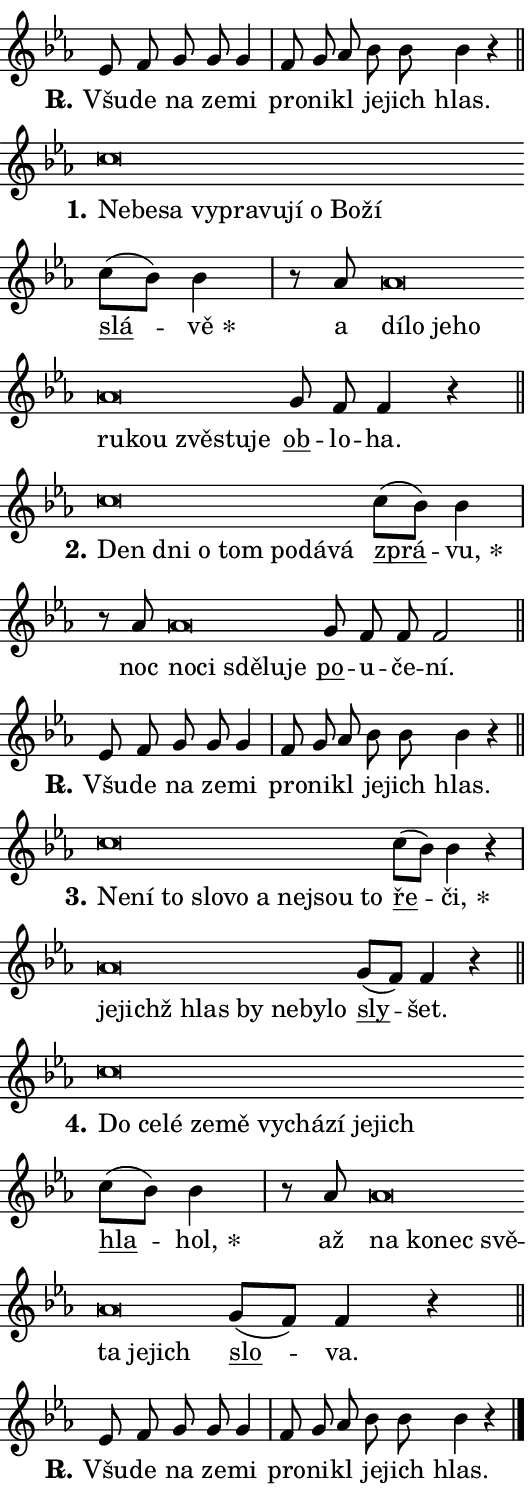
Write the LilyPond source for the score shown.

\version "2.24.0"
\header { tagline = "" }
\paper {
  indent = 0\cm
  top-margin = 0\cm
  right-margin = 0.13\cm % to fit lyric hyphens
  bottom-margin = 0\cm
  left-margin = 0\cm
  paper-width = 9\cm
  page-breaking = #ly:one-page-breaking
  system-system-spacing.basic-distance = #11
  score-system-spacing.basic-distance = #11
  ragged-last = ##f
}


%% Author: Thomas Morley
%% https://lists.gnu.org/archive/html/lilypond-user/2020-05/msg00002.html
#(define (line-position grob)
"Returns position of @var[grob} in current system:
   @code{'start}, if at first time-step
   @code{'end}, if at last time-step
   @code{'middle} otherwise
"
  (let* ((col (ly:item-get-column grob))
         (ln (ly:grob-object col 'left-neighbor))
         (rn (ly:grob-object col 'right-neighbor))
         (col-to-check-left (if (ly:grob? ln) ln col))
         (col-to-check-right (if (ly:grob? rn) rn col))
         (break-dir-left
           (and
             (ly:grob-property col-to-check-left 'non-musical #f)
             (ly:item-break-dir col-to-check-left)))
         (break-dir-right
           (and
             (ly:grob-property col-to-check-right 'non-musical #f)
             (ly:item-break-dir col-to-check-right))))
        (cond ((eqv? 1 break-dir-left) 'start)
              ((eqv? -1 break-dir-right) 'end)
              (else 'middle))))

#(define (tranparent-at-line-position vctor)
  (lambda (grob)
  "Relying on @code{line-position} select the relevant enry from @var{vctor}.
Used to determine transparency,"
    (case (line-position grob)
      ((end) (not (vector-ref vctor 0)))
      ((middle) (not (vector-ref vctor 1)))
      ((start) (not (vector-ref vctor 2))))))

noteHeadBreakVisibility =
#(define-music-function (break-visibility)(vector?)
"Makes @code{NoteHead}s transparent relying on @var{break-visibility}"
#{
  \override NoteHead.transparent =
    #(tranparent-at-line-position break-visibility)
#})

#(define delete-ledgers-for-transparent-note-heads
  (lambda (grob)
    "Reads whether a @code{NoteHead} is transparent.
If so this @code{NoteHead} is removed from @code{'note-heads} from
@var{grob}, which is supposed to be @code{LedgerLineSpanner}.
As a result ledgers are not printed for this @code{NoteHead}"
    (let* ((nhds-array (ly:grob-object grob 'note-heads))
           (nhds-list
             (if (ly:grob-array? nhds-array)
                 (ly:grob-array->list nhds-array)
                 '()))
           ;; Relies on the transparent-property being done before
           ;; Staff.LedgerLineSpanner.after-line-breaking is executed.
           ;; This is fragile ...
           (to-keep
             (remove
               (lambda (nhd)
                 (ly:grob-property nhd 'transparent #f))
               nhds-list)))
      ;; TODO find a better method to iterate over grob-arrays, similiar
      ;; to filter/remove etc for lists
      ;; For now rebuilt from scratch
      (set! (ly:grob-object grob 'note-heads)  '())
      (for-each
        (lambda (nhd)
          (ly:pointer-group-interface::add-grob grob 'note-heads nhd))
        to-keep))))

squashNotes = {
  \override NoteHead.X-extent = #'(-0.2 . 0.2)
  \override NoteHead.Y-extent = #'(-0.75 . 0)
  \override NoteHead.stencil =
    #(lambda (grob)
       (let ((pos (ly:grob-property grob 'staff-position)))
         (begin
           (if (< pos -7) (display "ERROR: Lower brevis then expected\n") (display ""))
           (if (<= pos -6) ly:text-interface::print ly:note-head::print))))
}
unSquashNotes = {
  \revert NoteHead.X-extent
  \revert NoteHead.Y-extent
  \revert NoteHead.stencil
}

hideNotes = \noteHeadBreakVisibility #begin-of-line-visible
unHideNotes = \noteHeadBreakVisibility #all-visible

% work-around for resetting accidentals
% https://lilypond.org/doc/v2.23/Documentation/notation/displaying-rhythms#unmetered-music
cadenzaMeasure = {
  \cadenzaOff
  \partial 1024 s1024
  \cadenzaOn
}

#(define-markup-command (accent layout props text) (markup?)
  "Underline accented syllable"
  (interpret-markup layout props
    #{\markup \override #'(offset . 4.3) \underline { #text }#}))

responsum = \markup \concat {
  "R" \hspace #-1.05 \path #0.1 #'((moveto 0 0.07) (lineto 0.9 0.8)) \hspace #0.05 "."
}

spaceSize = #0.6828661417322834 % exact space size for TeX Gyre Schola

\layout {
  \context {
    \Staff
    \remove "Time_signature_engraver"
    \override LedgerLineSpanner.after-line-breaking = #delete-ledgers-for-transparent-note-heads
  }
  \context {
    \Lyrics {
      \override LyricSpace.minimum-distance = \spaceSize
      \override LyricText.font-name = #"TeX Gyre Schola"
      \override LyricText.font-size = 1
      \override StanzaNumber.font-name = #"TeX Gyre Schola Bold"
      \override StanzaNumber.font-size = 1
    }
  }
  \context {
    \Score 
    \override NoteHead.text =
      #(lambda (grob) 
        (let ((pos (ly:grob-property grob 'staff-position)))
          #{\markup {
            \combine
              \halign #-0.55 \raise #(if (= pos -6) 0 0.5) \override #'(thickness . 2) \draw-line #'(3.2 . 0)
              \musicglyph "noteheads.sM1"
          }#}))
  }
}

% magnetic-lyrics.ily
%
%   written by
%     Jean Abou Samra <jean@abou-samra.fr>
%     Werner Lemberg <wl@gnu.org>
%
%   adapted by
%     Jiri Hon <jiri.hon@gmail.com>
%
% Version 2022-Apr-15

% https://www.mail-archive.com/lilypond-user@gnu.org/msg149350.html

#(define (Left_hyphen_pointer_engraver context)
   "Collect syllable-hyphen-syllable occurrences in lyrics and store
them in properties.  This engraver only looks to the left.  For
example, if the lyrics input is @code{foo -- bar}, it does the
following.

@itemize @bullet
@item
Set the @code{text} property of the @code{LyricHyphen} grob between
@q{foo} and @q{bar} to @code{foo}.

@item
Set the @code{left-hyphen} property of the @code{LyricText} grob with
text @q{foo} to the @code{LyricHyphen} grob between @q{foo} and
@q{bar}.
@end itemize

Use this auxiliary engraver in combination with the
@code{lyric-@/text::@/apply-@/magnetic-@/offset!} hook."
   (let ((hyphen #f)
         (text #f))
     (make-engraver
      (acknowledgers
       ((lyric-syllable-interface engraver grob source-engraver)
        (set! text grob)))
      (end-acknowledgers
       ((lyric-hyphen-interface engraver grob source-engraver)
        ;(when (not (grob::has-interface grob 'lyric-space-interface))
          (set! hyphen grob)));)
      ((stop-translation-timestep engraver)
       (when (and text hyphen)
         (ly:grob-set-object! text 'left-hyphen hyphen))
       (set! text #f)
       (set! hyphen #f)))))

#(define (lyric-text::apply-magnetic-offset! grob)
   "If the space between two syllables is less than the value in
property @code{LyricText@/.details@/.squash-threshold}, move the right
syllable to the left so that it gets concatenated with the left
syllable.

Use this function as a hook for
@code{LyricText@/.after-@/line-@/breaking} if the
@code{Left_@/hyphen_@/pointer_@/engraver} is active."
   (let ((hyphen (ly:grob-object grob 'left-hyphen #f)))
     (when hyphen
       (let ((left-text (ly:spanner-bound hyphen LEFT)))
         (when (grob::has-interface left-text 'lyric-syllable-interface)
           (let* ((common (ly:grob-common-refpoint grob left-text X))
                  (this-x-ext (ly:grob-extent grob common X))
                  (left-x-ext
                   (begin
                     ;; Trigger magnetism for left-text.
                     (ly:grob-property left-text 'after-line-breaking)
                     (ly:grob-extent left-text common X)))
                  ;; `delta` is the gap width between two syllables.
                  (delta (- (interval-start this-x-ext)
                            (interval-end left-x-ext)))
                  (details (ly:grob-property grob 'details))
                  (threshold (assoc-get 'squash-threshold details 0.2)))
             (when (< delta threshold)
               (let* (;; We have to manipulate the input text so that
                      ;; ligatures crossing syllable boundaries are not
                      ;; disabled.  For languages based on the Latin
                      ;; script this is essentially a beautification.
                      ;; However, for non-Western scripts it can be a
                      ;; necessity.
                      (lt (ly:grob-property left-text 'text))
                      (rt (ly:grob-property grob 'text))
                      (is-space (grob::has-interface hyphen 'lyric-space-interface))
                      (space (if is-space " " ""))
                      (extra-delta (if is-space spaceSize 0))
                      ;; Append new syllable.
                      (ltrt-space (if (and (string? lt) (string? rt))
                                (string-append lt space rt)
                                (make-concat-markup (list lt space rt))))
                      ;; Right-align `ltrt` to the right side.
                      (ltrt-space-markup (grob-interpret-markup
                               grob
                               (make-translate-markup
                                (cons (interval-length this-x-ext) 0)
                                (make-right-align-markup ltrt-space)))))
                 (begin
                   ;; Don't print `left-text`.
                   (ly:grob-set-property! left-text 'stencil #f)
                   ;; Set text and stencil (which holds all collected
                   ;; syllables so far) and shift it to the left.
                   (ly:grob-set-property! grob 'text ltrt-space)
                   (ly:grob-set-property! grob 'stencil ltrt-space-markup)
                   (ly:grob-translate-axis! grob (- (- delta extra-delta)) X))))))))))


#(define (lyric-hyphen::displace-bounds-first grob)
   ;; Make very sure this callback isn't triggered too early.
   (let ((left (ly:spanner-bound grob LEFT))
         (right (ly:spanner-bound grob RIGHT)))
     (ly:grob-property left 'after-line-breaking)
     (ly:grob-property right 'after-line-breaking)
     (ly:lyric-hyphen::print grob)))

squashThreshold = #0.4

\layout {
  \context {
    \Lyrics
    \consists #Left_hyphen_pointer_engraver
    \override LyricText.after-line-breaking =
      #lyric-text::apply-magnetic-offset!
    \override LyricHyphen.stencil = #lyric-hyphen::displace-bounds-first
    \override LyricText.details.squash-threshold = \squashThreshold
    \override LyricHyphen.minimum-distance = 0
    \override LyricHyphen.minimum-length = \squashThreshold
  }
}

squashText = \override LyricText.details.squash-threshold = 9999
unSquashText = \override LyricText.details.squash-threshold = \squashThreshold

leftText = \override LyricText.self-alignment-X = #LEFT
unLeftText = \revert LyricText.self-alignment-X

starOffset = #(lambda (grob) 
                (let ((x_offset (ly:self-alignment-interface::aligned-on-x-parent grob)))
                  (if (= x_offset 0) 0 (+ x_offset 1.2))))

star = #(define-music-function (syllable)(string?)
"Append star separator at the end of a syllable"
#{
  \once \override LyricText.X-offset = #starOffset
  \lyricmode { \markup {
    #syllable
    \override #'((font-name . "TeX Gyre Schola Bold")) \hspace #0.2 \lower #0.65 \larger "*"
  } }
#})

starAccent = #(define-music-function (syllable)(string?)
"Append star separator at the end of a syllable and make accent"
#{
  \once \override LyricText.X-offset = #starOffset
  \lyricmode { \markup {
    \accent #syllable
    \override #'((font-name . "TeX Gyre Schola Bold")) \hspace #0.2 \lower #0.65 \larger "*"
  } }
#})

breath = #(define-music-function (syllable)(string?)
"Append breathing indicator at the end of a syllable"
#{
  \lyricmode { \markup { #syllable "+" } }
#})

optionalBreath = #(define-music-function (syllable)(string?)
"Append optional breathing indicator at the end of a syllable"
#{
  \lyricmode { \markup { #syllable "(+)" } }
#})


\score {
    <<
        \new Voice = "melody" { \cadenzaOn \key es \major \relative { es'8 f g g g4 \cadenzaMeasure \bar "|" f8 g as bes bes bes4 r \cadenzaMeasure \bar "||" \break } }
        \new Lyrics \lyricsto "melody" { \lyricmode { \set stanza = \responsum
Všu -- de na ze -- mi pro -- ni -- kl je -- jich hlas. } }
    >>
    \layout {}
}

\score {
    <<
        \new Voice = "melody" { \cadenzaOn \key es \major \relative { \squashNotes c''\breve*1/16 \hideNotes \breve*1/16 \bar "" \breve*1/16 \bar "" \breve*1/16 \bar "" \breve*1/16 \bar "" \breve*1/16 \bar "" \breve*1/16 \bar "" \breve*1/16 \bar "" \breve*1/16 \breve*1/16 \bar "" \unHideNotes \unSquashNotes \bar "" c8[( bes)] bes4 \cadenzaMeasure \bar "|" r8 as8 \squashNotes as\breve*1/16 \hideNotes \breve*1/16 \bar "" \breve*1/16 \bar "" \breve*1/16 \bar "" \breve*1/16 \bar "" \breve*1/16 \bar "" \breve*1/16 \bar "" \breve*1/16 \breve*1/16 \bar "" \unHideNotes \unSquashNotes \bar "" g8 f f4 r \cadenzaMeasure \bar "||" \break } }
        \new Lyrics \lyricsto "melody" { \lyricmode { \set stanza = "1."
\leftText Ne -- \squashText be -- sa vy -- pra -- vu -- jí o Bo -- ží \unLeftText \unSquashText \markup \accent slá -- \star vě a \leftText dí -- \squashText lo je -- ho ru -- kou zvě -- stu -- je \unLeftText \unSquashText \markup \accent ob -- lo -- ha. } }
    >>
    \layout {}
}

\score {
    <<
        \new Voice = "melody" { \cadenzaOn \key es \major \relative { \squashNotes c''\breve*1/16 \hideNotes \breve*1/16 \bar "" \breve*1/16 \bar "" \breve*1/16 \bar "" \breve*1/16 \bar "" \breve*1/16 \breve*1/16 \bar "" \unHideNotes \unSquashNotes \bar "" c8[( bes)] bes4 \cadenzaMeasure \bar "|" r8 as8 \squashNotes as\breve*1/16 \hideNotes \breve*1/16 \bar "" \breve*1/16 \bar "" \breve*1/16 \breve*1/16 \bar "" \unHideNotes \unSquashNotes \bar "" g8 f f f2 \cadenzaMeasure \bar "||" \break } }
        \new Lyrics \lyricsto "melody" { \lyricmode { \set stanza = "2."
\leftText Den \squashText dni o tom po -- dá -- vá \unLeftText \unSquashText \markup \accent zprá -- \star vu, noc \leftText no -- \squashText ci sdě -- lu -- je \unLeftText \unSquashText \markup \accent po -- u -- če -- ní. } }
    >>
    \layout {}
}

\score {
    <<
        \new Voice = "melody" { \cadenzaOn \key es \major \relative { es'8 f g g g4 \cadenzaMeasure \bar "|" f8 g as bes bes bes4 r \cadenzaMeasure \bar "||" \break } }
        \new Lyrics \lyricsto "melody" { \lyricmode { \set stanza = \responsum
Všu -- de na ze -- mi pro -- ni -- kl je -- jich hlas. } }
    >>
    \layout {}
}

\score {
    <<
        \new Voice = "melody" { \cadenzaOn \key es \major \relative { \squashNotes c''\breve*1/16 \hideNotes \breve*1/16 \bar "" \breve*1/16 \bar "" \breve*1/16 \bar "" \breve*1/16 \bar "" \breve*1/16 \bar "" \breve*1/16 \bar "" \breve*1/16 \breve*1/16 \bar "" \unHideNotes \unSquashNotes \bar "" c8[( bes)] bes4 r \cadenzaMeasure \bar "|" \squashNotes as\breve*1/16 \hideNotes \breve*1/16 \bar "" \breve*1/16 \bar "" \breve*1/16 \bar "" \breve*1/16 \bar "" \breve*1/16 \breve*1/16 \bar "" \unHideNotes \unSquashNotes \bar "" g8[( f)] f4 r \cadenzaMeasure \bar "||" \break } }
        \new Lyrics \lyricsto "melody" { \lyricmode { \set stanza = "3."
\leftText Ne -- \squashText ní to slo -- vo a nej -- sou to \unLeftText \unSquashText \markup \accent ře -- \star či, \leftText je -- \squashText jichž hlas by ne -- by -- lo \unLeftText \unSquashText \markup \accent sly -- šet. } }
    >>
    \layout {}
}

\score {
    <<
        \new Voice = "melody" { \cadenzaOn \key es \major \relative { \squashNotes c''\breve*1/16 \hideNotes \breve*1/16 \bar "" \breve*1/16 \bar "" \breve*1/16 \bar "" \breve*1/16 \bar "" \breve*1/16 \bar "" \breve*1/16 \bar "" \breve*1/16 \bar "" \breve*1/16 \breve*1/16 \bar "" \unHideNotes \unSquashNotes \bar "" c8[( bes)] bes4 \cadenzaMeasure \bar "|" r8 as8 \squashNotes as\breve*1/16 \hideNotes \breve*1/16 \bar "" \breve*1/16 \bar "" \breve*1/16 \bar "" \breve*1/16 \bar "" \breve*1/16 \breve*1/16 \bar "" \unHideNotes \unSquashNotes \bar "" g8[( f)] f4 r \cadenzaMeasure \bar "||" \break } }
        \new Lyrics \lyricsto "melody" { \lyricmode { \set stanza = "4."
\leftText Do \squashText ce -- lé ze -- mě vy -- chá -- zí je -- jich \unLeftText \unSquashText \markup \accent hla -- \star hol, až \leftText na \squashText ko -- nec svě -- ta je -- jich \unLeftText \unSquashText \markup \accent slo -- va. } }
    >>
    \layout {}
}

\score {
    <<
        \new Voice = "melody" { \cadenzaOn \key es \major \relative { es'8 f g g g4 \cadenzaMeasure \bar "|" f8 g as bes bes bes4 r \cadenzaMeasure \bar "||" \break } \bar "|." }
        \new Lyrics \lyricsto "melody" { \lyricmode { \set stanza = \responsum
Všu -- de na ze -- mi pro -- ni -- kl je -- jich hlas. } }
    >>
    \layout {}
}
